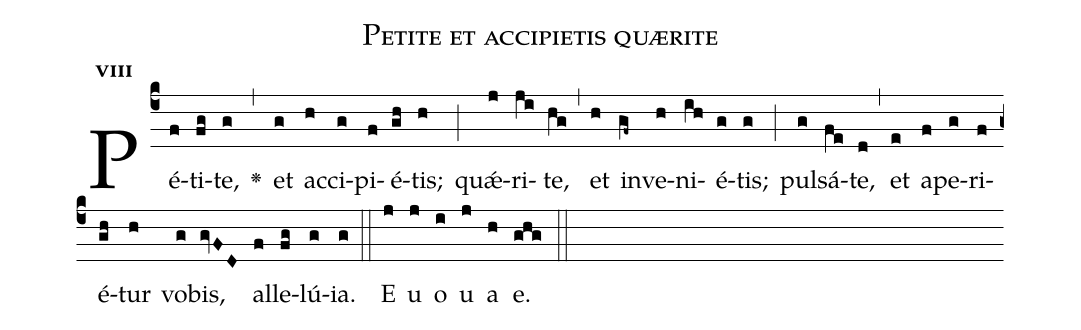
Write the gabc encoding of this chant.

name:Petite et accipietis quærite;
office-part:Antiphona;
mode:8;
%%
initial-style: 1;
name: Petite et accipietis quærite;
book: Antiphonae & Responsoria/Tomus IV, p. 146;
occasion: Dominica XVII per Annum;
office-part: Laudes Ant Bc;
annotation: 8g2;
centering-scheme: english;
font: OFLSortsMillGoudy;
height: 11;
width: 4.5;
%%
(c4)Pé(f)ti(fg)te,(g) <v>\greheightstar</v>(,) et(g) ac(h)ci(g)pi(f)é(gh)tis;(h) (;) quǽ(j)ri(ji)te,(hg) (,) et(h) in(gf~)ve(h)ni(ih)é(g)tis;(g) (;) pul(g)sá(fe)te,(d) (,) et(e) a(f)pe(g)ri(f)é(gh)tur(h) vo(g)bis,(gvFD) al(f)le(fg)lú(g)ia.(g) (::) E(j) u(j) o(i) u(j) a(h) e.(ghg) (::)
